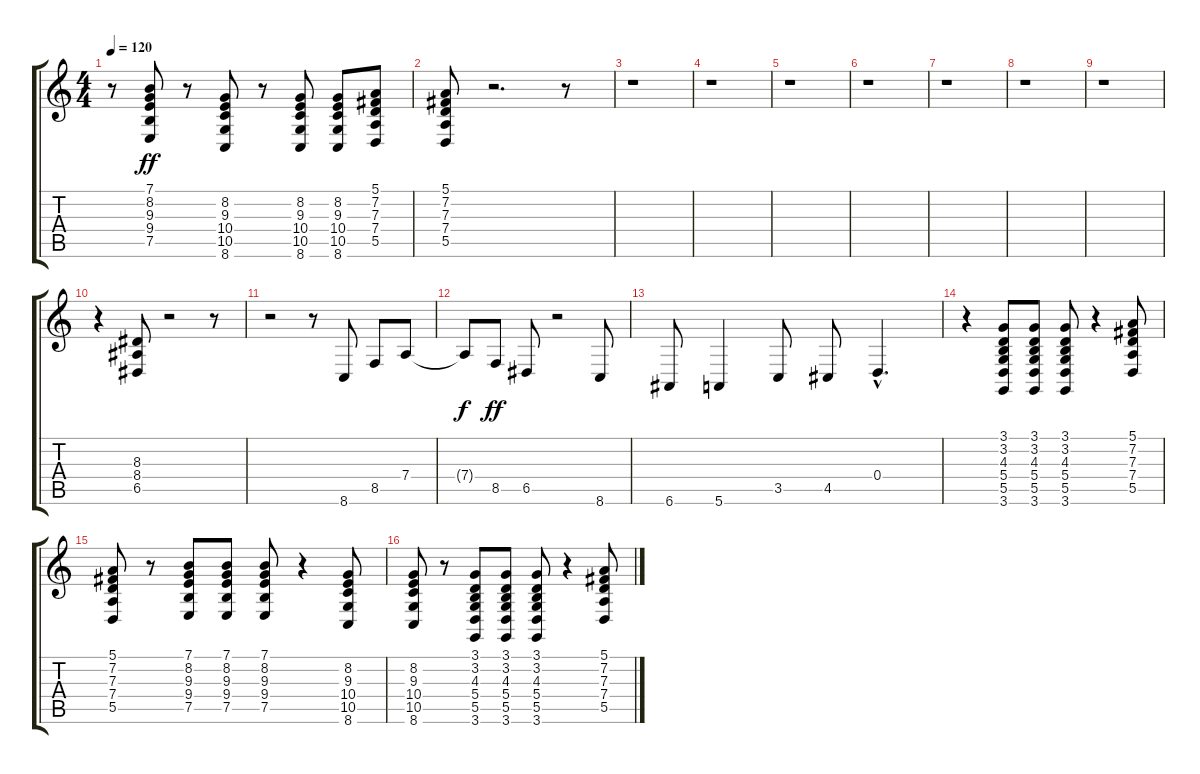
\track "" {instrument harpsichord}
\staff {score tabs}
\tuning (E4 B3 G3 D3 A2 E2) {hide}
\ts (4 4)
\tempo 120
\clef g2
\ks c
r.8{dy ff} (7.1 8.2 9.3 9.4 7.5).8 r.8 (8.2 9.3 10.4 10.5 8.6).8 r.8 (8.2 9.3 10.4 10.5 8.6).8 (8.2 9.3 10.4 10.5 8.6).8 (5.1 7.2 7.3 7.4 5.5).8 |
(5.1 7.2 7.3 7.4 5.5).8 r.2{d} r.8 |
r.1 |
r.1 |
r.1 |
r.1 |
r.1 |
r.1 |
r.1 |
r.4 (8.3 8.4 6.5).8 r.2 r.8 |
r.2 r.8 8.6.8 8.5.8 7.4.8 |
7.4{t}.8{dy f} 8.5.8{dy ff} 6.5.8 r.2 8.6.8 |
6.6.8 5.6.4 3.5.8 4.5.8 0.4{hac}.4{d} |
r.4 (3.1 3.2 4.3 5.4 5.5 3.6).8 (3.1 3.2 4.3 5.4 5.5 3.6).8 (3.1 3.2 4.3 5.4 5.5 3.6).8 r.4 (5.1 7.2 7.3 7.4 5.5).8 |
(5.1 7.2 7.3 7.4 5.5).8 r.8 (7.1 8.2 9.3 9.4 7.5).8 (7.1 8.2 9.3 9.4 7.5).8 (7.1 8.2 9.3 9.4 7.5).8 r.4 (8.2 9.3 10.4 10.5 8.6).8 |
(8.2 9.3 10.4 10.5 8.6).8 r.8 (3.1 3.2 4.3 5.4 5.5 3.6).8 (3.1 3.2 4.3 5.4 5.5 3.6).8 (3.1 3.2 4.3 5.4 5.5 3.6).8 r.4 (5.1 7.2 7.3 7.4 5.5).8
